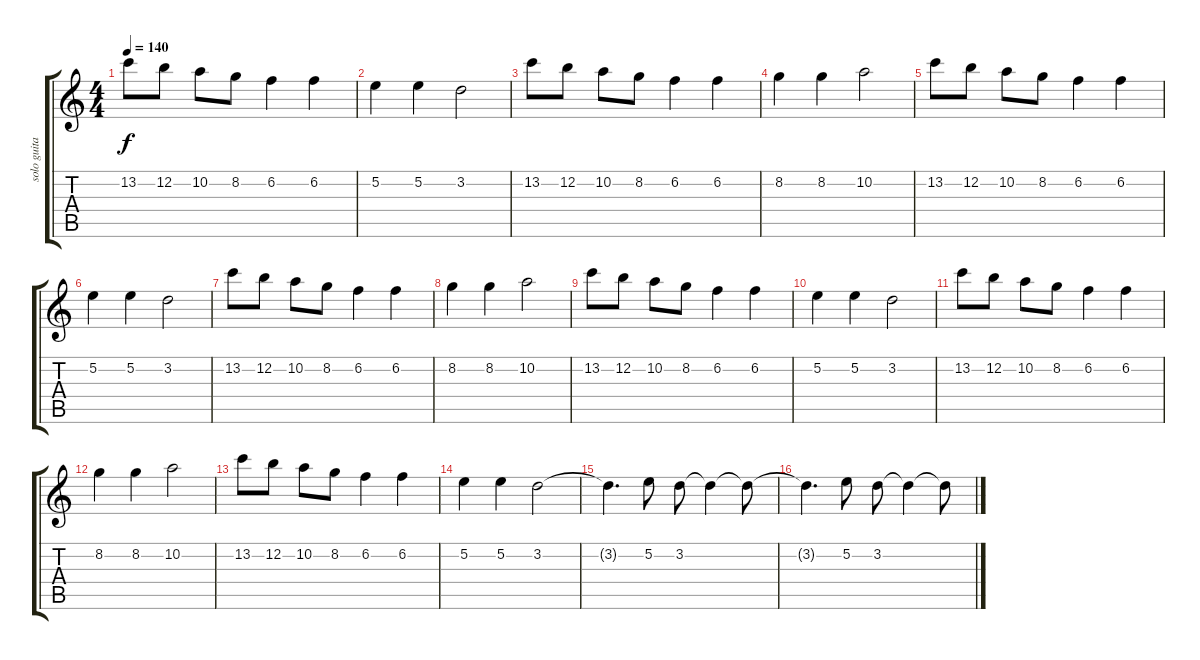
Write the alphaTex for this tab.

\track ("solo guitar #1" "solo guita") {instrument overdrivenguitar}
\staff {score tabs}
\tuning (E4 B3 G3 D3 A2 E2) {hide}
\ts (4 4)
\tempo 140
\clef g2
\ks c
13.2.8{dy f} 12.2.8 10.2.8 8.2.8 6.2.4 6.2.4 |
5.2.4 5.2.4 3.2.2 |
13.2.8 12.2.8 10.2.8 8.2.8 6.2.4 6.2.4 |
8.2.4 8.2.4 10.2.2 |
13.2.8 12.2.8 10.2.8 8.2.8 6.2.4 6.2.4 |
5.2.4 5.2.4 3.2.2 |
13.2.8 12.2.8 10.2.8 8.2.8 6.2.4 6.2.4 |
8.2.4 8.2.4 10.2.2 |
13.2.8 12.2.8 10.2.8 8.2.8 6.2.4 6.2.4 |
5.2.4 5.2.4 3.2.2 |
13.2.8 12.2.8 10.2.8 8.2.8 6.2.4 6.2.4 |
8.2.4 8.2.4 10.2.2 |
13.2.8 12.2.8 10.2.8 8.2.8 6.2.4 6.2.4 |
5.2.4 5.2.4 3.2.2 |
3.2{t}.4{d} 5.2.8 3.2.8 3.2{t}.4 3.2{t}.8 |
3.2{t}.4{d} 5.2.8 3.2.8 3.2{t}.4 3.2{t}.8
